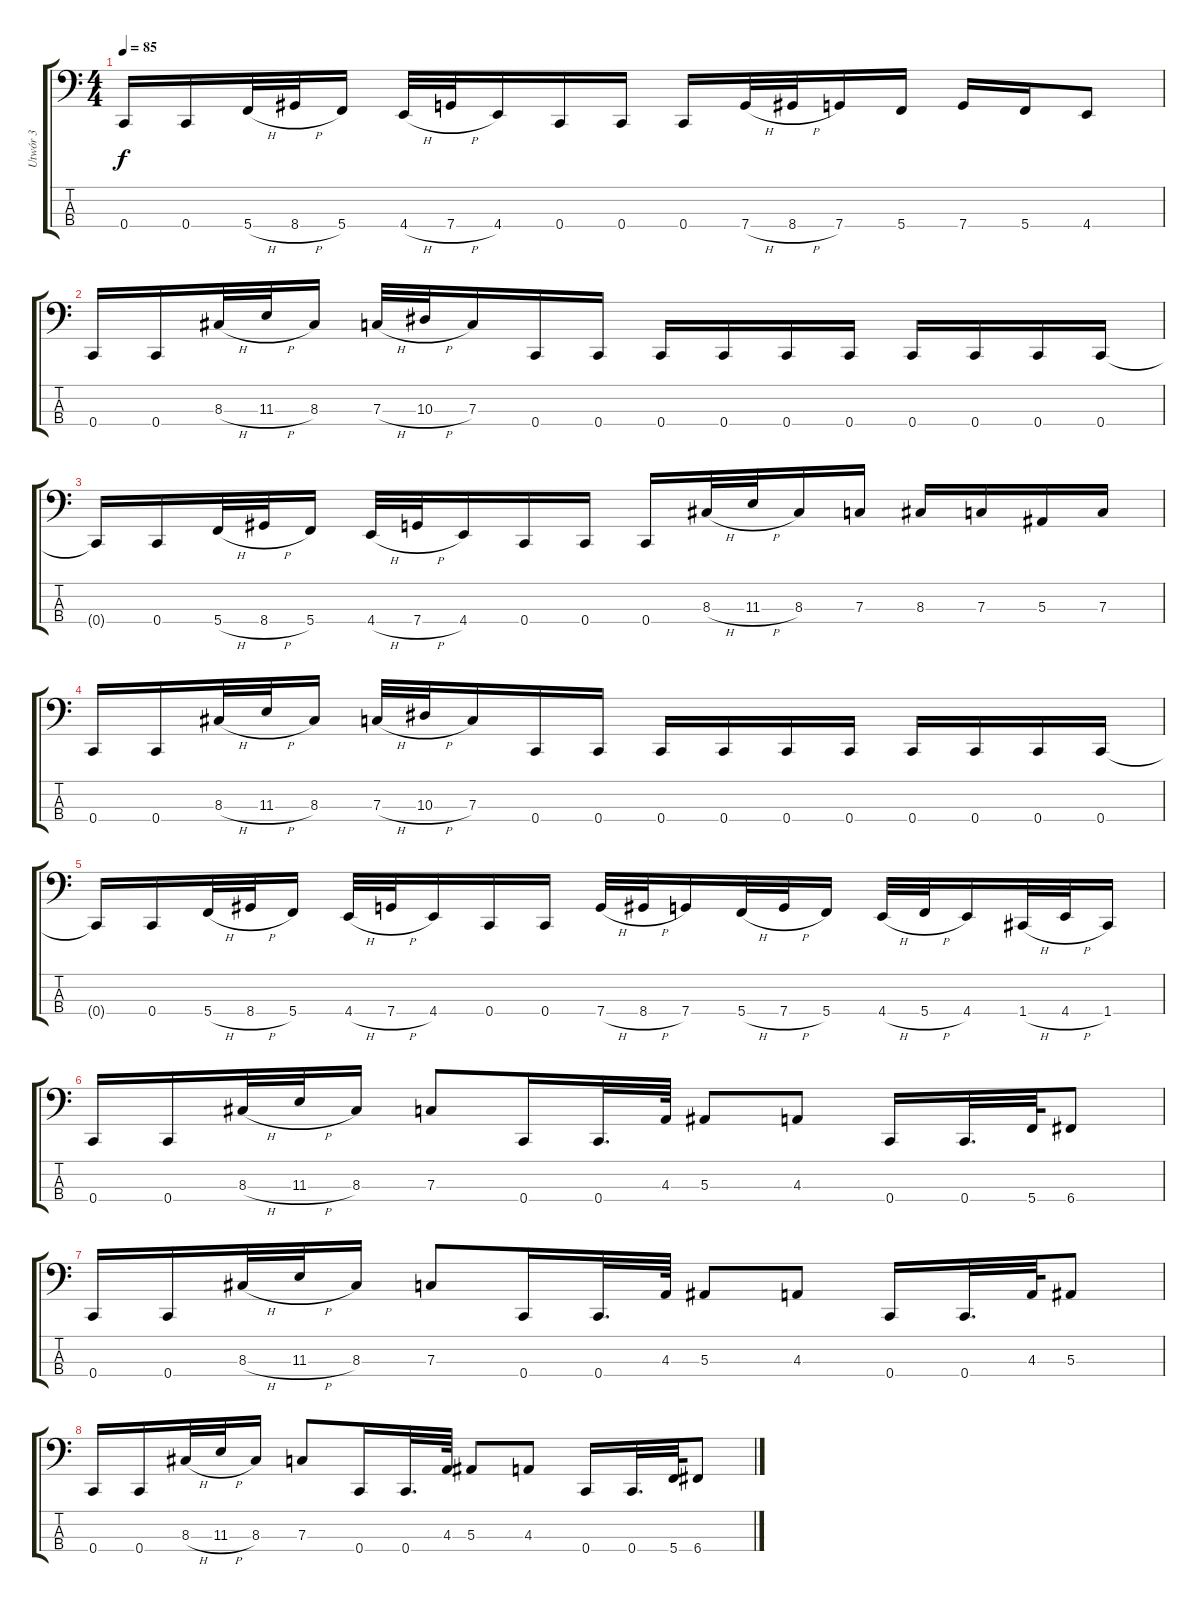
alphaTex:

\track ("Utwór 3" "Utwór 3") {instrument electricbassfinger}
\staff {score tabs}
\tuning (Eb2 Bb1 F1 C1) {hide}
\ts (4 4)
\tempo 85
\clef f4
\ks c
0.4{t}.16{dy f} 0.4.16 5.4{h}.32 8.4{h}.32 5.4.16 4.4{h}.32 7.4{h}.32 4.4.16 0.4.16 0.4.16 0.4.16 7.4{h}.32 8.4{h}.32 7.4.16 5.4.16 7.4.16 5.4.16 4.4.8 |
0.4.16 0.4.16 8.3{h}.32 11.3{h}.32 8.3.16 7.3{h}.32 10.3{h}.32 7.3.16 0.4.16 0.4.16 0.4.16 0.4.16 0.4.16 0.4.16 0.4.16 0.4.16 0.4.16 0.4.16 |
0.4{t}.16 0.4.16 5.4{h}.32 8.4{h}.32 5.4.16 4.4{h}.32 7.4{h}.32 4.4.16 0.4.16 0.4.16 0.4.16 8.3{h}.32 11.3{h}.32 8.3.16 7.3.16 8.3.16 7.3.16 5.3.16 7.3.16 |
0.4.16 0.4.16 8.3{h}.32 11.3{h}.32 8.3.16 7.3{h}.32 10.3{h}.32 7.3.16 0.4.16 0.4.16 0.4.16 0.4.16 0.4.16 0.4.16 0.4.16 0.4.16 0.4.16 0.4.16 |
0.4{t}.16 0.4.16 5.4{h}.32 8.4{h}.32 5.4.16 4.4{h}.32 7.4{h}.32 4.4.16 0.4.16 0.4.16 7.4{h}.32 8.4{h}.32 7.4.16 5.4{h}.32 7.4{h}.32 5.4.16 4.4{h}.32 5.4{h}.32 4.4.16 1.4{h}.32 4.4{h}.32 1.4.16 |
0.4.16 0.4.16 8.3{h}.32 11.3{h}.32 8.3.16 7.3.8 0.4.16 0.4.32{d} 4.3.64 5.3.8 4.3.8 0.4.16 0.4.32{d} 5.4.64 6.4.8 |
0.4.16 0.4.16 8.3{h}.32 11.3{h}.32 8.3.16 7.3.8 0.4.16 0.4.32{d} 4.3.64 5.3.8 4.3.8 0.4.16 0.4.32{d} 4.3.64 5.3.8 |
0.4.16 0.4.16 8.3{h}.32 11.3{h}.32 8.3.16 7.3.8 0.4.16 0.4.32{d} 4.3.64 5.3.8 4.3.8 0.4.16 0.4.32{d} 5.4.64 6.4.8
